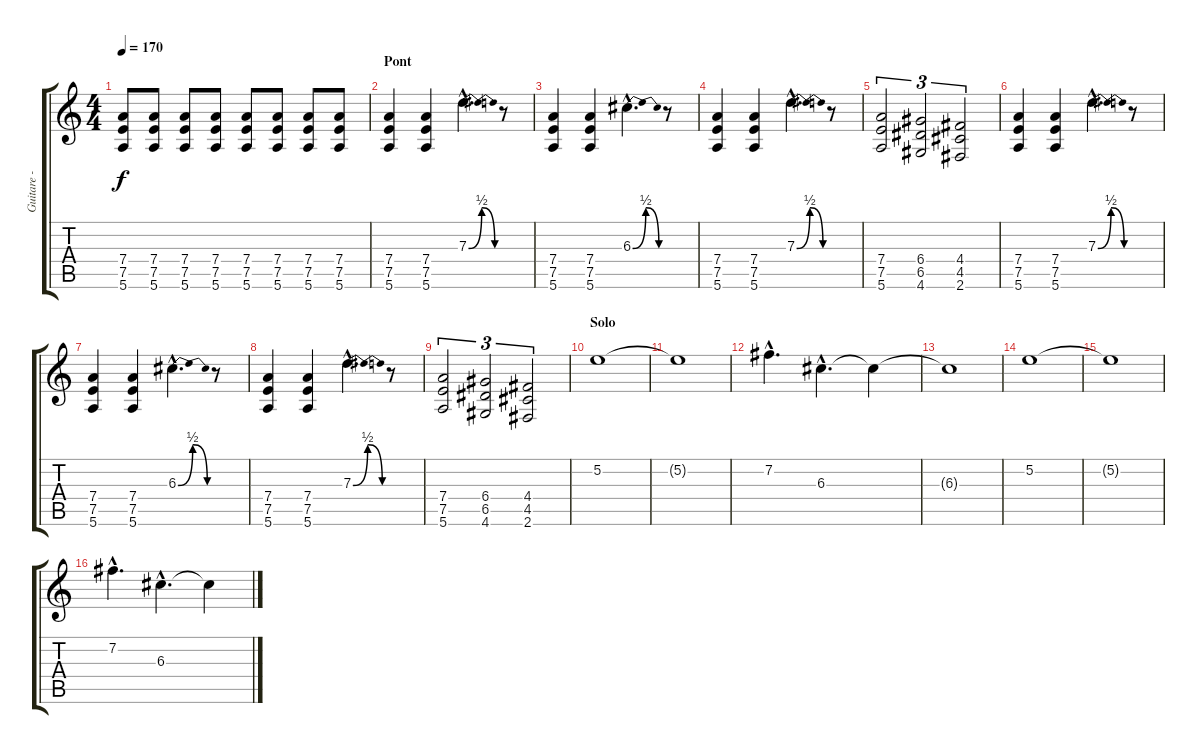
\track ("Guitare - Yves " "Guitare - ") {instrument overdrivenguitar}
\staff {score tabs}
\tuning (E4 B3 G3 D3 A2 E2) {hide}
\ts (4 4)
\tempo 170
\clef g2
\ks c
(7.4 7.5 5.6).8{dy f} (7.4 7.5 5.6).8 (7.4 7.5 5.6).8 (7.4 7.5 5.6).8 (7.4 7.5 5.6).8 (7.4 7.5 5.6).8 (7.4 7.5 5.6).8 (7.4 7.5 5.6).8 |
\section ("" "Pont")
(7.4 7.5 5.6).4 (7.4 7.5 5.6).4 7.3{be (bendrelease 0 0 30 2 30 2 60 0) hac}.4{d} r.8 |
(7.4 7.5 5.6).4 (7.4 7.5 5.6).4 6.3{be (bendrelease 0 0 30 2 30 2 60 0) hac}.4{d} r.8 |
(7.4 7.5 5.6).4 (7.4 7.5 5.6).4 7.3{be (bendrelease 0 0 30 2 30 2 60 0) hac}.4{d} r.8 |
(7.4 7.5 5.6).2{tu (3 2)} (6.4 6.5 4.6).2{tu (3 2)} (4.4 4.5 2.6).2{tu (3 2)} |
(7.4 7.5 5.6).4 (7.4 7.5 5.6).4 7.3{be (bendrelease 0 0 30 2 30 2 60 0) hac}.4{d} r.8 |
(7.4 7.5 5.6).4 (7.4 7.5 5.6).4 6.3{be (bendrelease 0 0 30 2 30 2 60 0) hac}.4{d} r.8 |
(7.4 7.5 5.6).4 (7.4 7.5 5.6).4 7.3{be (bendrelease 0 0 30 2 30 2 60 0) hac}.4{d} r.8 |
(7.4 7.5 5.6).2{tu (3 2)} (6.4 6.5 4.6).2{tu (3 2)} (4.4 4.5 2.6).2{tu (3 2)} |
\section ("" "Solo")
5.2.1{volume 15} |
5.2{t}.1 |
7.2{hac}.4{d} 6.3{hac}.4{d} 6.3{t}.4 |
6.3{t}.1 |
5.2.1 |
5.2{t}.1 |
7.2{hac}.4{d} 6.3{hac}.4{d} 6.3{t}.4
